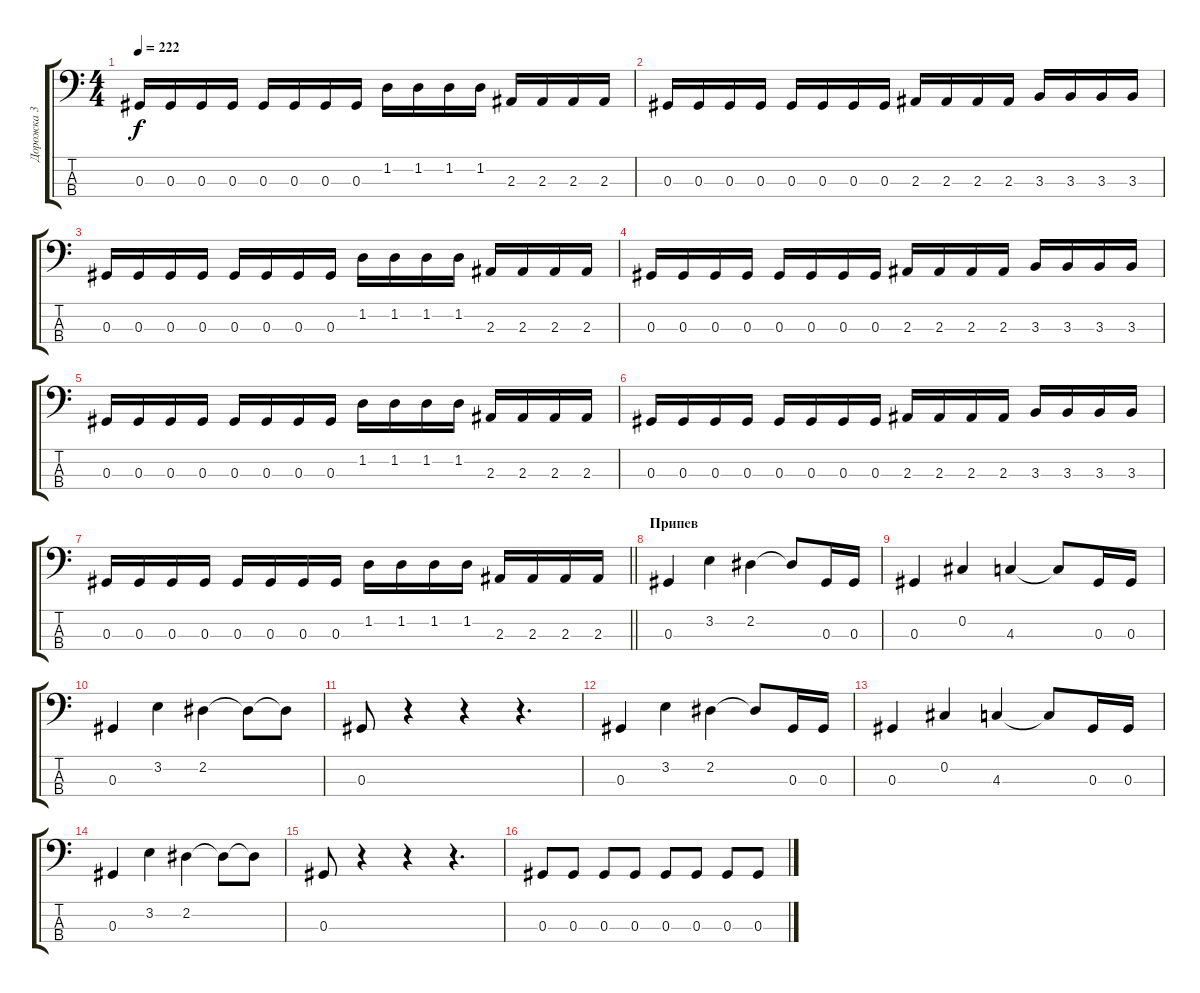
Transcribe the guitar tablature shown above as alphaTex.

\track ("Дорожка 3" "Дорожка 3") {instrument electricbassfinger}
\staff {score tabs}
\tuning (Gb2 Db2 Ab1 Eb1) {hide}
\ts (4 4)
\tempo 222
\clef f4
\ks c
0.3.16{dy f} 0.3.16 0.3.16 0.3.16 0.3.16 0.3.16 0.3.16 0.3.16 1.2.16 1.2.16 1.2.16 1.2.16 2.3.16 2.3.16 2.3.16 2.3.16 |
0.3.16 0.3.16 0.3.16 0.3.16 0.3.16 0.3.16 0.3.16 0.3.16 2.3.16 2.3.16 2.3.16 2.3.16 3.3.16 3.3.16 3.3.16 3.3.16 |
0.3.16 0.3.16 0.3.16 0.3.16 0.3.16 0.3.16 0.3.16 0.3.16 1.2.16 1.2.16 1.2.16 1.2.16 2.3.16 2.3.16 2.3.16 2.3.16 |
0.3.16 0.3.16 0.3.16 0.3.16 0.3.16 0.3.16 0.3.16 0.3.16 2.3.16 2.3.16 2.3.16 2.3.16 3.3.16 3.3.16 3.3.16 3.3.16 |
0.3.16 0.3.16 0.3.16 0.3.16 0.3.16 0.3.16 0.3.16 0.3.16 1.2.16 1.2.16 1.2.16 1.2.16 2.3.16 2.3.16 2.3.16 2.3.16 |
0.3.16 0.3.16 0.3.16 0.3.16 0.3.16 0.3.16 0.3.16 0.3.16 2.3.16 2.3.16 2.3.16 2.3.16 3.3.16 3.3.16 3.3.16 3.3.16 |
\barLineRight lightlight
0.3.16 0.3.16 0.3.16 0.3.16 0.3.16 0.3.16 0.3.16 0.3.16 1.2.16 1.2.16 1.2.16 1.2.16 2.3.16 2.3.16 2.3.16 2.3.16 |
\section ("" "Припев")
0.3.4 3.2.4 2.2.4 2.2{t}.8 0.3.16 0.3.16 |
0.3.4 0.2.4 4.3.4 4.3{t}.8 0.3.16 0.3.16 |
0.3.4 3.2.4 2.2.4 2.2{t}.8 2.2{t}.8 |
0.3.8 r.4 r.4 r.4{d} |
0.3.4 3.2.4 2.2.4 2.2{t}.8 0.3.16 0.3.16 |
0.3.4 0.2.4 4.3.4 4.3{t}.8 0.3.16 0.3.16 |
0.3.4 3.2.4 2.2.4 2.2{t}.8 2.2{t}.8 |
0.3.8 r.4 r.4 r.4{d} |
0.3.8 0.3.8 0.3.8 0.3.8 0.3.8 0.3.8 0.3.8 0.3.8
